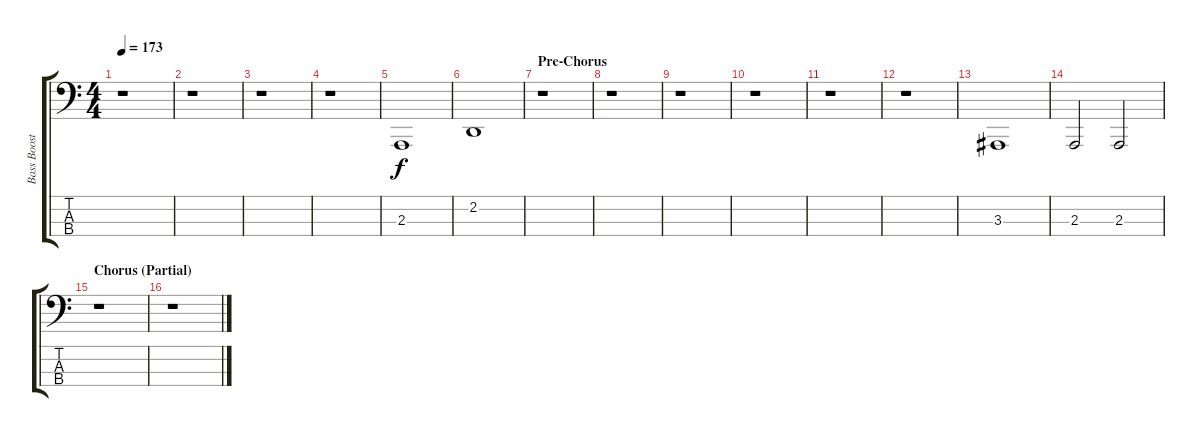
\track ("Bass Boost 1" "Bass Boost") {instrument cello}
\staff {score tabs}
\tuning (F2 C2 G1 D1) {hide}
\ts (4 4)
\tempo 173
\clef f4
\ks c
r.1{dy f} |
r.1 |
r.1 |
r.1 |
2.3.1 |
2.2.1 |
\section ("" "Pre-Chorus")
r.1 |
r.1 |
r.1 |
r.1 |
r.1 |
r.1 |
3.3.1 |
2.3.2 2.3.2 |
\section ("" "Chorus (Partial)")
r.1 |
r.1
